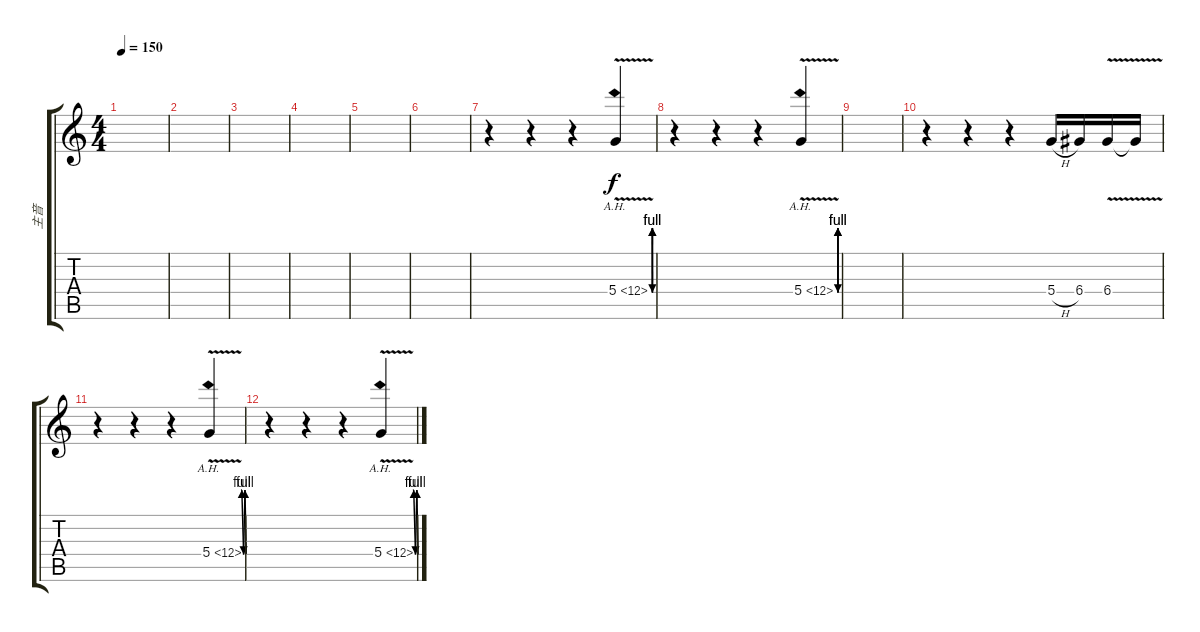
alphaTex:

\track ("主音" "主音") {instrument overdrivenguitar}
\staff {score tabs}
\tuning (E4 B3 G3 D3 A2 E2) {hide}
\ts (4 4)
\tempo 150
\clef g2
\ks c
|
|
|
|
|
|
r.4 r.4 r.4 5.4{be (custom 0 0 15 4 30 0 50 4 60 4) ah 7 v}.4 |
r.4 r.4 r.4 5.4{be (custom 0 0 15 4 30 0 50 4 60 4) ah 7 v}.4 |
|
r.4 r.4 r.4 5.4{h}.16 6.4.16 6.4{v}.16 6.4{t}.16 |
r.4 r.4 r.4 5.4{be (custom 0 0 15 4 30 0 50 4 60 4) ah 7 v}.4 |
r.4 r.4 r.4 5.4{be (custom 0 0 15 4 30 0 50 4 60 4) ah 7 v}.4
